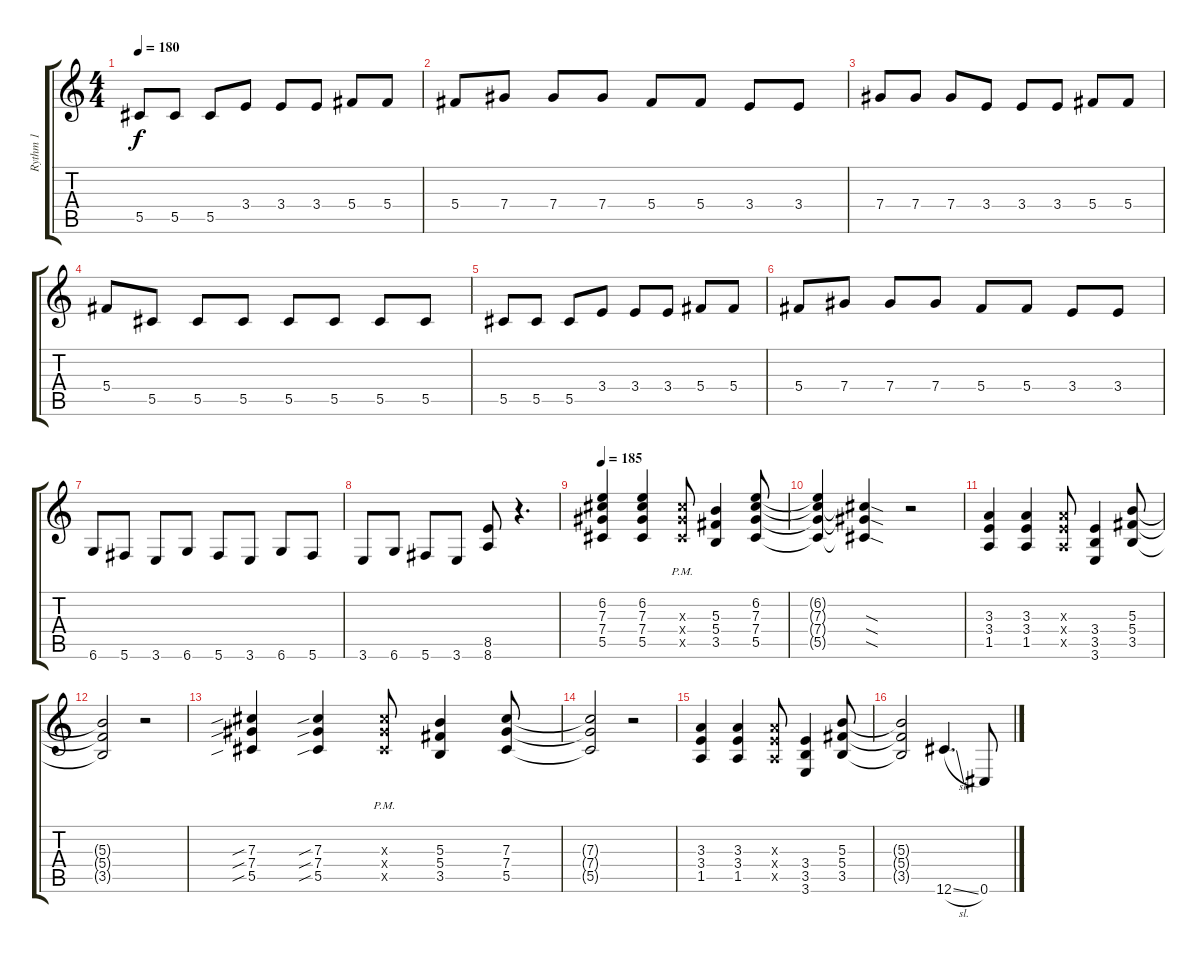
\track ("Rythm 1" "Rythm 1") {instrument distortionguitar}
\staff {score tabs}
\tuning (Eb4 Bb3 Gb3 Db3 Ab2 Db2) {hide}
\ts (4 4)
\tempo 180
\clef g2
\ks c
5.5.8{dy f} 5.5.8 5.5.8 3.4.8 3.4.8 3.4.8 5.4.8 5.4.8 |
5.4.8 7.4.8 7.4.8 7.4.8 5.4.8 5.4.8 3.4.8 3.4.8 |
7.4.8 7.4.8 7.4.8 3.4.8 3.4.8 3.4.8 5.4.8 5.4.8 |
5.4.8 5.5.8 5.5.8 5.5.8 5.5.8 5.5.8 5.5.8 5.5.8 |
5.5.8 5.5.8 5.5.8 3.4.8 3.4.8 3.4.8 5.4.8 5.4.8 |
5.4.8 7.4.8 7.4.8 7.4.8 5.4.8 5.4.8 3.4.8 3.4.8 |
6.6.8 5.6.8 3.6.8 6.6.8 5.6.8 3.6.8 6.6.8 5.6.8 |
3.6.8 6.6.8 5.6.8 3.6.8 (8.5 8.6).8 r.4{d} |
\tempo 185
(6.2 7.3 7.4 5.5).4 (6.2 7.3 7.4 5.5).4 (7.3{pm x} 7.4{pm x} 5.5{pm x}).8 (5.3 5.4 3.5).4 (6.2 7.3 7.4 5.5).8 |
(6.2{t} 7.3{t} 7.4{t} 5.5{t}).4 (7.3{sod t} 7.4{sod t} 5.5{sod t}).4 r.2 |
(3.3 3.4 1.5).4 (3.3 3.4 1.5).4 (3.3{x} 3.4{x} 1.5{x}).8 (3.4 3.5 3.6).4 (5.3 5.4 3.5).8 |
(5.3{t} 5.4{t} 3.5{t}).2 r.2 |
(7.3{sib} 7.4{sib} 5.5{sib}).4 (7.3{sib} 7.4{sib} 5.5{sib}).4 (7.3{pm x} 7.4{pm x} 5.5{pm x}).8 (5.3 5.4 3.5).4 (7.3 7.4 5.5).8 |
(7.3{t} 7.4{t} 5.5{t}).2 r.2 |
(3.3 3.4 1.5).4 (3.3 3.4 1.5).4 (3.3{x} 3.4{x} 1.5{x}).8 (3.4 3.5 3.6).4 (5.3 5.4 3.5).8 |
(5.3{t} 5.4{t} 3.5{t}).2 12.6{sl}.4{d} 0.6.8
